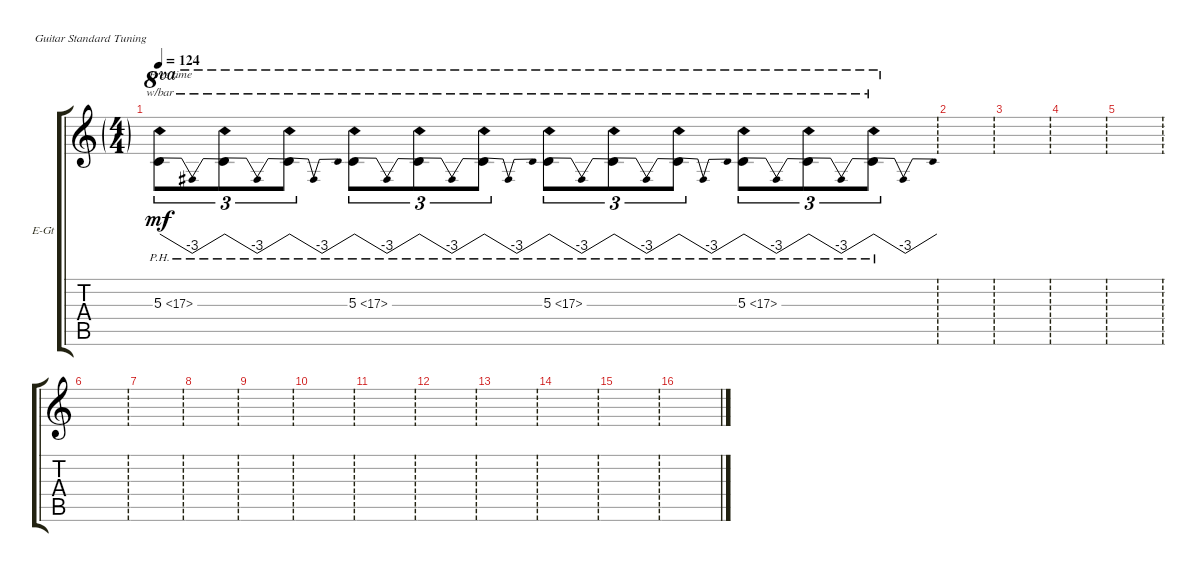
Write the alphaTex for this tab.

\defaultSystemsLayout 4
\bracketExtendMode groupsimilarinstruments
\firstSystemTrackNameOrientation horizontal
\otherSystemsTrackNameOrientation horizontal
\track ("FILLS" "E-Gt") {solo instrument distortionguitar}
\staff {score tabs}
\tuning (E4 B3 G3 D3 A2 E2)
\ts (4 4)
\ft
\tempo 124
\clef g2
\scale
0.333333
\ks c
5.3{ph 12}.8{tu (3 2) tbe (dip default 0 0 13.2 -12 15 -12 30 0) ot 8va dy mf beam invert} 5.3{ph 12 t}.8{tu (3 2) tbe (dip default 0 0 12.6 -12 15 -12 30 0) ot 8va} 5.3{ph 12 t}.8{tu (3 2) tbe (dip default 0 0 12.6 -12 15 -12 30 0) ot 8va} 5.3{ph 12}.8{tu (3 2) tbe (dip default 0 0 13.2 -12 15 -12 30 0) ot 8va beam invert} 5.3{ph 12 t}.8{tu (3 2) tbe (dip default 0 0 12.6 -12 15 -12 30 0) ot 8va} 5.3{ph 12 t}.8{tu (3 2) tbe (dip default 0 0 12.6 -12 15 -12 30 0) ot 8va} 5.3{ph 12}.8{tu (3 2) tbe (dip default 0 0 13.2 -12 15 -12 30 0) ot 8va beam invert} 5.3{ph 12 t}.8{tu (3 2) tbe (dip default 0 0 12.6 -12 15 -12 30 0) ot 8va} 5.3{ph 12 t}.8{tu (3 2) tbe (dip default 0 0 12.6 -12 15 -12 30 0) ot 8va} 5.3{ph 12}.8{tu (3 2) tbe (dip default 0 0 13.2 -12 15 -12 30 0) ot 8va beam invert} 5.3{ph 12 t}.8{tu (3 2) tbe (dip default 0 0 12.6 -12 15 -12 30 0) ot 8va} 5.3{ph 12 t}.8{tu (3 2) tbe (dip default 0 0 12.6 -12 15 -12 30 0) ot 8va} |
\ft
\scale
0.333333 |
\ft
\scale
0.333333 |
\ft
\scale
0.333333 |
\ft
\scale
0.333333 |
\ft
\scale
0.333333 |
\ft
\scale
0.333333 |
\ft
\scale
0.333333 |
\ft
\scale
0.333333 |
\ft
\scale
0.333333 |
\ft
|
\ft
|
\ft
|
\ft
\scale
0.333333 |
\ft
|
\ft
\scale
0.333333
